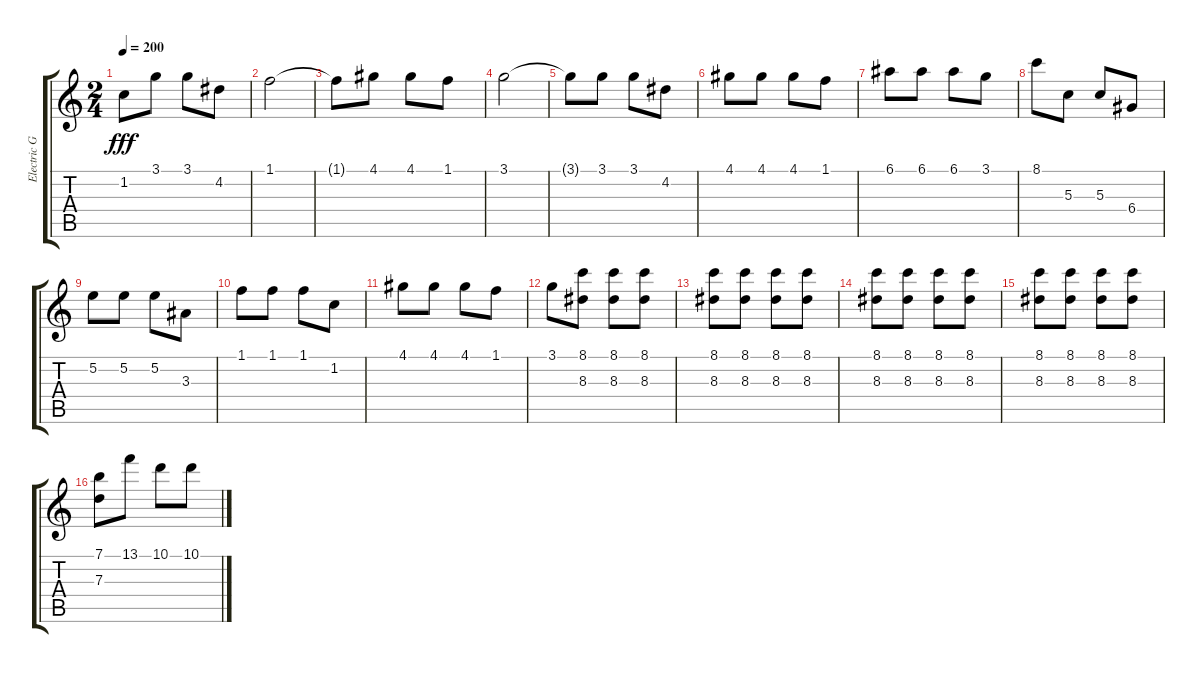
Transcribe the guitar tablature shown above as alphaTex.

\track ("Electric Guitar 2" "Electric G") {instrument overdrivenguitar}
\staff {score tabs}
\tuning (E4 B3 G3 D3 A2 E2) {hide}
\ts (2 4)
\tempo 200
\clef g2
\ks c
1.2.8{dy fff} 3.1.8 3.1.8 4.2.8 |
1.1.2 |
1.1{t}.8 4.1.8 4.1.8 1.1.8 |
3.1.2 |
3.1{t}.8 3.1.8 3.1.8 4.2.8 |
4.1.8 4.1.8 4.1.8 1.1.8 |
6.1.8 6.1.8 6.1.8 3.1.8 |
8.1.8 5.3.8 5.3.8 6.4.8 |
5.2.8 5.2.8 5.2.8 3.3.8 |
1.1.8 1.1.8 1.1.8 1.2.8 |
4.1.8 4.1.8 4.1.8 1.1.8 |
3.1.8 (8.1 8.3).8 (8.1 8.3).8 (8.1 8.3).8 |
(8.1 8.3).8 (8.1 8.3).8 (8.1 8.3).8 (8.1 8.3).8 |
(8.1 8.3).8 (8.1 8.3).8 (8.1 8.3).8 (8.1 8.3).8 |
(8.1 8.3).8 (8.1 8.3).8 (8.1 8.3).8 (8.1 8.3).8 |
(7.1 7.3).8 13.1.8 10.1.8 10.1.8
